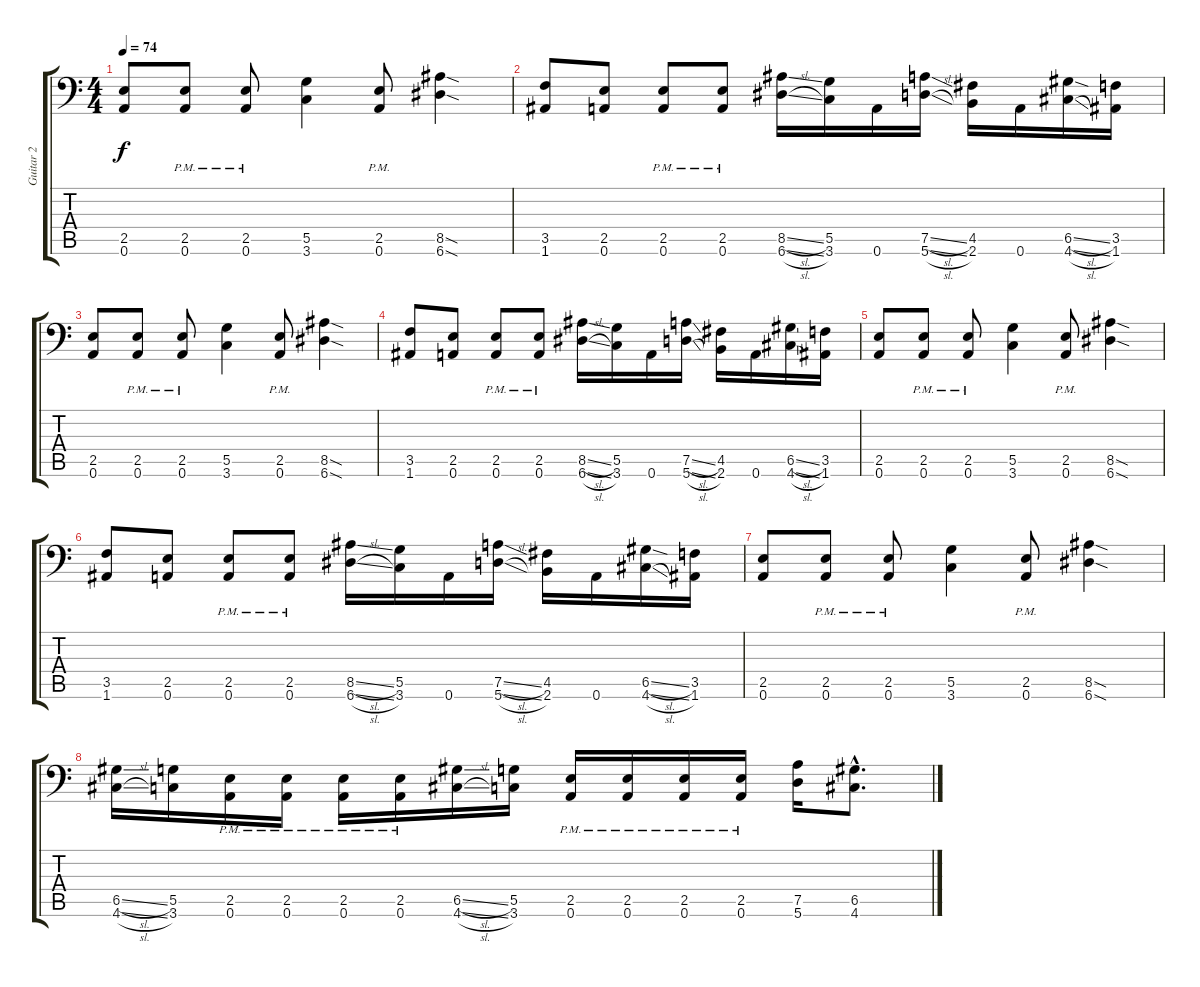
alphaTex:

\track ("Guitar 2" "Guitar 2") {instrument distortionguitar}
\staff {score tabs}
\tuning (A3 E3 C3 G2 D2 A1) {hide}
\ts (4 4)
\tempo 74
\clef f4
\ks c
(2.5 0.6).8{dy f} (2.5{pm} 0.6{pm}).8 (2.5{pm} 0.6{pm}).8 (5.5 3.6).4 (2.5{pm} 0.6{pm}).8 (8.5{sod} 6.6{sod}).4 |
(3.5 1.6).8 (2.5 0.6).8 (2.5{pm} 0.6{pm}).8 (2.5{pm} 0.6{pm}).8 (8.5{sl} 6.6{sl}).16 (5.5 3.6).16 0.6.16 (7.5{sl} 5.6{sl}).16 (4.5 2.6).16 0.6.16 (6.5{sl} 4.6{sl}).16 (3.5 1.6).16 |
(2.5 0.6).8 (2.5{pm} 0.6{pm}).8 (2.5{pm} 0.6{pm}).8 (5.5 3.6).4 (2.5{pm} 0.6{pm}).8 (8.5{sod} 6.6{sod}).4 |
(3.5 1.6).8 (2.5 0.6).8 (2.5{pm} 0.6{pm}).8 (2.5{pm} 0.6{pm}).8 (8.5{sl} 6.6{sl}).16 (5.5 3.6).16 0.6.16 (7.5{sl} 5.6{sl}).16 (4.5 2.6).16 0.6.16 (6.5{sl} 4.6{sl}).16 (3.5 1.6).16 |
(2.5 0.6).8 (2.5{pm} 0.6{pm}).8 (2.5{pm} 0.6{pm}).8 (5.5 3.6).4 (2.5{pm} 0.6{pm}).8 (8.5{sod} 6.6{sod}).4 |
(3.5 1.6).8 (2.5 0.6).8 (2.5{pm} 0.6{pm}).8 (2.5{pm} 0.6{pm}).8 (8.5{sl} 6.6{sl}).16 (5.5 3.6).16 0.6.16 (7.5{sl} 5.6{sl}).16 (4.5 2.6).16 0.6.16 (6.5{sl} 4.6{sl}).16 (3.5 1.6).16 |
(2.5 0.6).8 (2.5{pm} 0.6{pm}).8 (2.5{pm} 0.6{pm}).8 (5.5 3.6).4 (2.5{pm} 0.6{pm}).8 (8.5{sod} 6.6{sod}).4 |
\section ("" "")
(6.5{sl} 4.6{sl}).16 (5.5 3.6).16 (2.5{pm} 0.6{pm}).16 (2.5{pm} 0.6{pm}).16 (2.5{pm} 0.6{pm}).16 (2.5{pm} 0.6{pm}).16 (6.5{sl} 4.6{sl}).16 (5.5 3.6).16 (2.5{pm} 0.6{pm}).16 (2.5{pm} 0.6{pm}).16 (2.5{pm} 0.6{pm}).16 (2.5{pm} 0.6{pm}).16 (7.5 5.6).16 (6.5{hac} 4.6{hac}).8{d}
